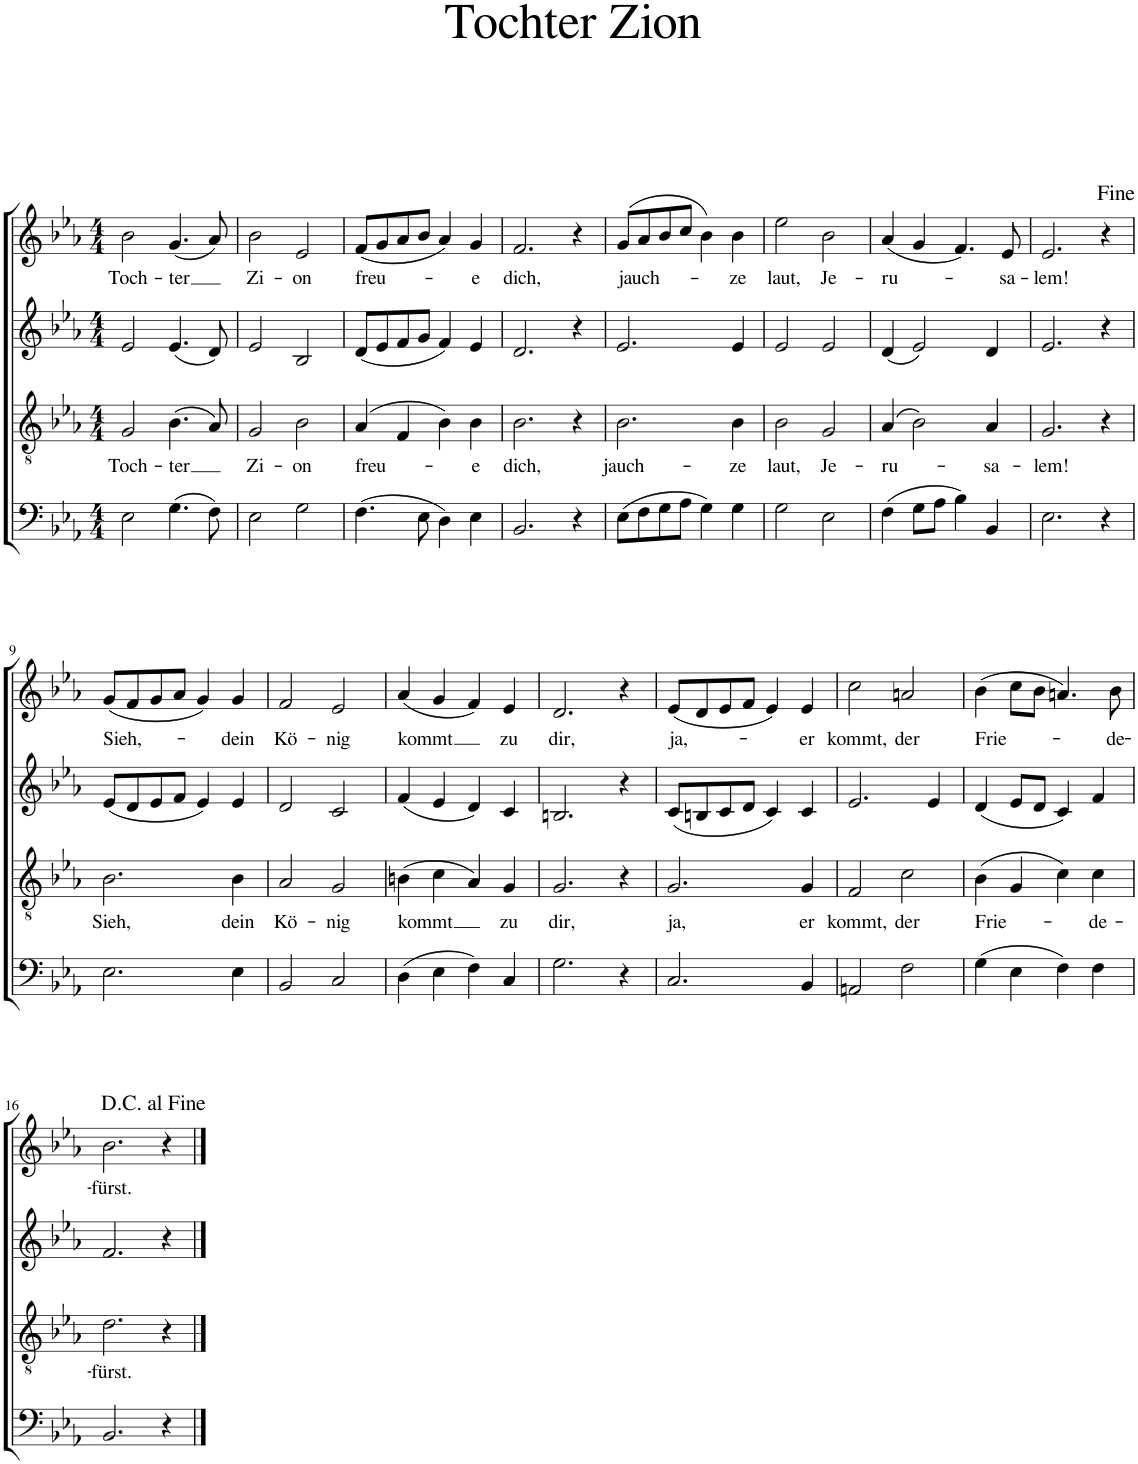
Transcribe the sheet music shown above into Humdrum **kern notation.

**kern	**kern	**text	**kern	**kern	**text
*part4	*part3	*part3	*part2	*part1	*part1
*staff4	*staff3	*staff3	*staff2	*staff1	*staff1
*I"Bass	*I"Tenor	*	*I"Alto	*I"Soprano	*
*clefF4	*clefGv2	*	*clefG2	*clefG2	*
*k[b-e-a-]	*k[b-e-a-]	*	*k[b-e-a-]	*k[b-e-a-]	*
*M4/4	*M4/4	*	*M4/4	*M4/4	*
=1	=1	=1	=1	=1	=1
!	!	!LO:LY:b	!	!	!LO:LY:b
2E-\	2G/	Toch-	2e-/	2b-\	Toch-
!	!	!LO:LY:b	!	!	!LO:LY:b
(4.G\	(4.B-\	-ter	(4.e-/	(4.g/	-ter
8F\)	8A-/)	.	8d/)	8a-/)	.
=2	=2	=2	=2	=2	=2
!	!	!LO:LY:b	!	!	!LO:LY:b
2E-\	2G/	Zi-	2e-/	2b-\	Zi-
!	!	!LO:LY:b	!	!	!LO:LY:b
2G\	2B-\	-on	2B-/	2e-/	-on
=3	=3	=3	=3	=3	=3
!	!	!LO:LY:b	!	!	!LO:LY:b
(4.F\	(4A-/	freu-	(8d/L	(8f/L	freu-
.	.	.	8e-/	8g/	.
.	4F/	.	8f/	8a-/	.
8E-\	.	.	8g/J	8b-/J	.
4D\)	4B-\)	.	4f/)	4a-/)	.
!	!	!LO:LY:b	!	!	!LO:LY:b
4E-\	4B-\	-e	4e-/	4g/	-e
=4	=4	=4	=4	=4	=4
!	!	!LO:LY:b	!	!	!LO:LY:b
2.BB-/	2.B-\	dich,	2.d/	2.f/	dich,
4r	4r	.	4r	4r	.
=5	=5	=5	=5	=5	=5
!	!	!LO:LY:b	!	!	!LO:LY:b
(8E-\L	2.B-\	jauch-	2.e-/	(8g/L	jauch-
8F\	.	.	.	8a-/	.
8G\	.	.	.	8b-/	.
8A-\J	.	.	.	8cc/J	.
4G\)	.	.	.	4b-\)	.
!	!	!LO:LY:b	!	!	!LO:LY:b
4G\	4B-\	-ze	4e-/	4b-\	-ze
=6	=6	=6	=6	=6	=6
!	!	!LO:LY:b	!	!	!LO:LY:b
2G\	2B-\	laut,	2e-/	2ee-\	laut,
!	!	!LO:LY:b	!	!	!LO:LY:b
2E-\	2G/	Je-	2e-/	2b-\	Je-
=7	=7	=7	=7	=7	=7
!	!	!LO:LY:b	!	!	!LO:LY:b
(4F\	(4A-/	-ru-	(4d/	(4a-/	-ru-
8G\L	2B-\)	.	2e-/)	4g/	.
8A-\J	.	.	.	.	.
4B-\)	.	.	.	4.f/)	.
!	!	!LO:LY:b	!	!	!
4BB-/	4A-/	-sa-	4d/	.	.
!	!	!	!	!	!LO:LY:b
.	.	.	.	8e-/	-sa-
=8	=8	=8	=8	=8	=8
!	!	!LO:LY:b	!	!	!LO:LY:b
2.E-\	2.G/	-lem!	2.e-/	2.e-/	-lem!
4r	4r	.	4r	4r	.
!!LO:LB:g=z
=9	=9	=9	=9	=9	=9
!	!	!LO:LY:b	!	!	!LO:LY:b
2.E-\	2.B-\	Sieh,	(8e-/L	(8g/L	Sieh,-
.	.	.	8d/	8f/	.
.	.	.	8e-/	8g/	.
.	.	.	8f/J	8a-/J	.
.	.	.	4e-/)	4g/)	.
!	!	!LO:LY:b	!	!	!LO:LY:b
4E-\	4B-\	dein	4e-/	4g/	-dein
=10	=10	=10	=10	=10	=10
!	!	!LO:LY:b	!	!	!LO:LY:b
2BB-/	2A-/	Kö-	2d/	2f/	Kö-
!	!	!LO:LY:b	!	!	!LO:LY:b
2C/	2G/	-nig	2c/	2e-/	-nig
=11	=11	=11	=11	=11	=11
!	!	!LO:LY:b	!	!	!LO:LY:b
(4D\	(4Bn\	kommt	(4f/	(4a-/	kommt
4E-\	4c\	.	4e-/	4g/	.
4F\)	4A-/)	.	4d/)	4f/)	.
!	!	!LO:LY:b	!	!	!LO:LY:b
4C/	4G/	zu	4c/	4e-/	zu
=12	=12	=12	=12	=12	=12
!	!	!LO:LY:b	!	!	!LO:LY:b
2.G\	2.G/	dir,	2.Bn/	2.d/	dir,
4r	4r	.	4r	4r	.
=13	=13	=13	=13	=13	=13
!	!	!LO:LY:b	!	!	!LO:LY:b
2.C/	2.G/	ja,	(8c/L	(8e-/L	ja,-
.	.	.	8Bn/	8d/	.
.	.	.	8c/	8e-/	.
.	.	.	8d/J	8f/J	.
.	.	.	4c/)	4e-/)	.
!	!	!LO:LY:b	!	!	!LO:LY:b
4BB-/	4G/	er	4c/	4e-/	-er
=14	=14	=14	=14	=14	=14
!	!	!LO:LY:b	!	!	!LO:LY:b
2AAn/	2F/	kommt,	2.e-/	2cc\	kommt,
!	!	!LO:LY:b	!	!	!LO:LY:b
2F\	2c\	der	.	2an/	der
.	.	.	4e-/	.	.
=15	=15	=15	=15	=15	=15
!	!	!LO:LY:b	!	!	!LO:LY:b
(4G\	(4B-\	Frie-	(4d/	(4b-\	Frie-
4E-\	4G/	.	8e-/L	8cc\L	.
.	.	.	8d/J	8b-\J	.
4F\)	4c\)	.	4c/)	4.an/)	.
!	!	!LO:LY:b	!	!	!
4F\	4c\	-de-	4f/	.	.
!	!	!	!	!	!LO:LY:b
.	.	.	.	8b-\	-de-
!!LO:LB:g=z
=16	=16	=16	=16	=16	=16
!	!	!LO:LY:b	!	!	!LO:LY:b
2.BB-/	2.d\	-fürst.	2.f/	2.b-\	-fürst.
4r	4r	.	4r	4r	.
==	==	==	==	==	==
*-	*-	*-	*-	*-	*-
